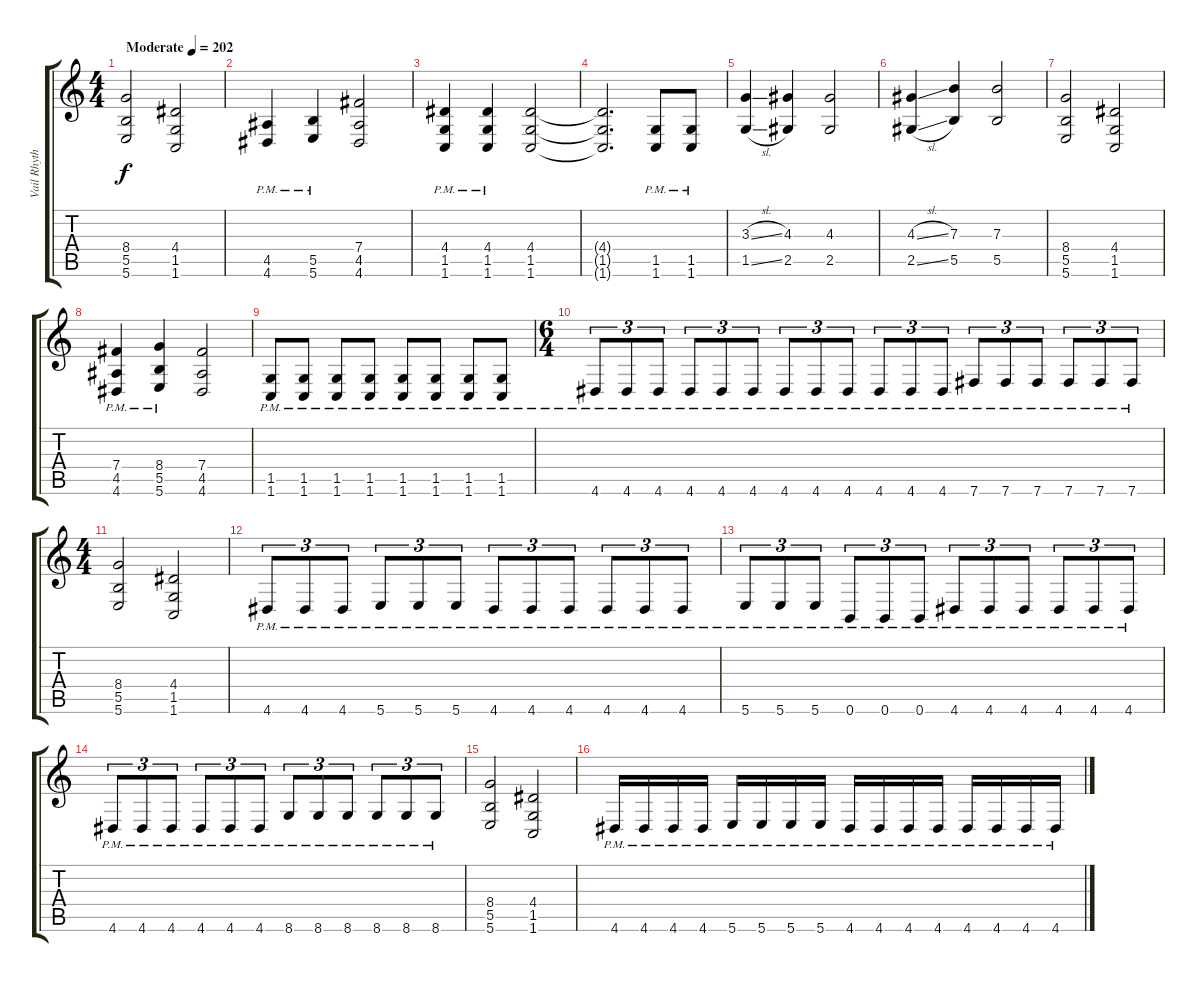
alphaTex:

\track ("Vail Rhythm" "Vail Rhyth") {instrument overdrivenguitar}
\staff {score tabs}
\tuning (Db4 Ab3 E3 B2 Gb2 B1) {hide}
\ts (4 4)
\tempo (202 "Moderate")
\clef g2
\ks c
(8.4 5.5 5.6).2{dy f instrument overdrivenguitar} (4.4 1.5 1.6).2 |
(4.5{pm} 4.6{pm}).4 (5.5{pm} 5.6{pm}).4 (7.4 4.5 4.6).2 |
(4.4{pm} 1.5{pm} 1.6{pm}).4 (4.4{pm} 1.5{pm} 1.6{pm}).4 (4.4 1.5 1.6).2 |
(4.4{t} 1.5{t} 1.6{t}).2{d} (1.5{pm} 1.6{pm}).8 (1.5{pm} 1.6{pm}).8 |
(3.3{sl} 1.5{sl}).4 (4.3 2.5).4 (4.3 2.5).2 |
(4.3{sl} 2.5{sl}).4 (7.3 5.5).4 (7.3 5.5).2 |
(8.4 5.5 5.6).2 (4.4 1.5 1.6).2 |
(7.4{pm} 4.5{pm} 4.6{pm}).4 (8.4{pm} 5.5{pm} 5.6{pm}).4 (7.4 4.5 4.6).2 |
(1.5{pm} 1.6{pm}).8 (1.5{pm} 1.6{pm}).8 (1.5{pm} 1.6{pm}).8 (1.5{pm} 1.6{pm}).8 (1.5{pm} 1.6{pm}).8 (1.5{pm} 1.6{pm}).8 (1.5{pm} 1.6{pm}).8 (1.5{pm} 1.6{pm}).8 |
\ts (6 4)
4.6{pm}.8{tu (3 2)} 4.6{pm}.8{tu (3 2)} 4.6{pm}.8{tu (3 2)} 4.6{pm}.8{tu (3 2)} 4.6{pm}.8{tu (3 2)} 4.6{pm}.8{tu (3 2)} 4.6{pm}.8{tu (3 2)} 4.6{pm}.8{tu (3 2)} 4.6{pm}.8{tu (3 2)} 4.6{pm}.8{tu (3 2)} 4.6{pm}.8{tu (3 2)} 4.6{pm}.8{tu (3 2)} 7.6{pm}.8{tu (3 2)} 7.6{pm}.8{tu (3 2)} 7.6{pm}.8{tu (3 2)} 7.6{pm}.8{tu (3 2)} 7.6{pm}.8{tu (3 2)} 7.6{pm}.8{tu (3 2)} |
\ts (4 4)
(8.4 5.5 5.6).2 (4.4 1.5 1.6).2 |
4.6{pm}.8{tu (3 2)} 4.6{pm}.8{tu (3 2)} 4.6{pm}.8{tu (3 2)} 5.6{pm}.8{tu (3 2)} 5.6{pm}.8{tu (3 2)} 5.6{pm}.8{tu (3 2)} 4.6{pm}.8{tu (3 2)} 4.6{pm}.8{tu (3 2)} 4.6{pm}.8{tu (3 2)} 4.6{pm}.8{tu (3 2)} 4.6{pm}.8{tu (3 2)} 4.6{pm}.8{tu (3 2)} |
5.6{pm}.8{tu (3 2)} 5.6{pm}.8{tu (3 2)} 5.6{pm}.8{tu (3 2)} 0.6{pm}.8{tu (3 2)} 0.6{pm}.8{tu (3 2)} 0.6{pm}.8{tu (3 2)} 4.6{pm}.8{tu (3 2)} 4.6{pm}.8{tu (3 2)} 4.6{pm}.8{tu (3 2)} 4.6{pm}.8{tu (3 2)} 4.6{pm}.8{tu (3 2)} 4.6{pm}.8{tu (3 2)} |
4.6{pm}.8{tu (3 2)} 4.6{pm}.8{tu (3 2)} 4.6{pm}.8{tu (3 2)} 4.6{pm}.8{tu (3 2)} 4.6{pm}.8{tu (3 2)} 4.6{pm}.8{tu (3 2)} 8.6{pm}.8{tu (3 2)} 8.6{pm}.8{tu (3 2)} 8.6{pm}.8{tu (3 2)} 8.6{pm}.8{tu (3 2)} 8.6{pm}.8{tu (3 2)} 8.6{pm}.8{tu (3 2)} |
(8.4 5.5 5.6).2 (4.4 1.5 1.6).2 |
4.6{pm}.16 4.6{pm}.16 4.6{pm}.16 4.6{pm}.16 5.6{pm}.16 5.6{pm}.16 5.6{pm}.16 5.6{pm}.16 4.6{pm}.16 4.6{pm}.16 4.6{pm}.16 4.6{pm}.16 4.6{pm}.16 4.6{pm}.16 4.6{pm}.16 4.6{pm}.16
